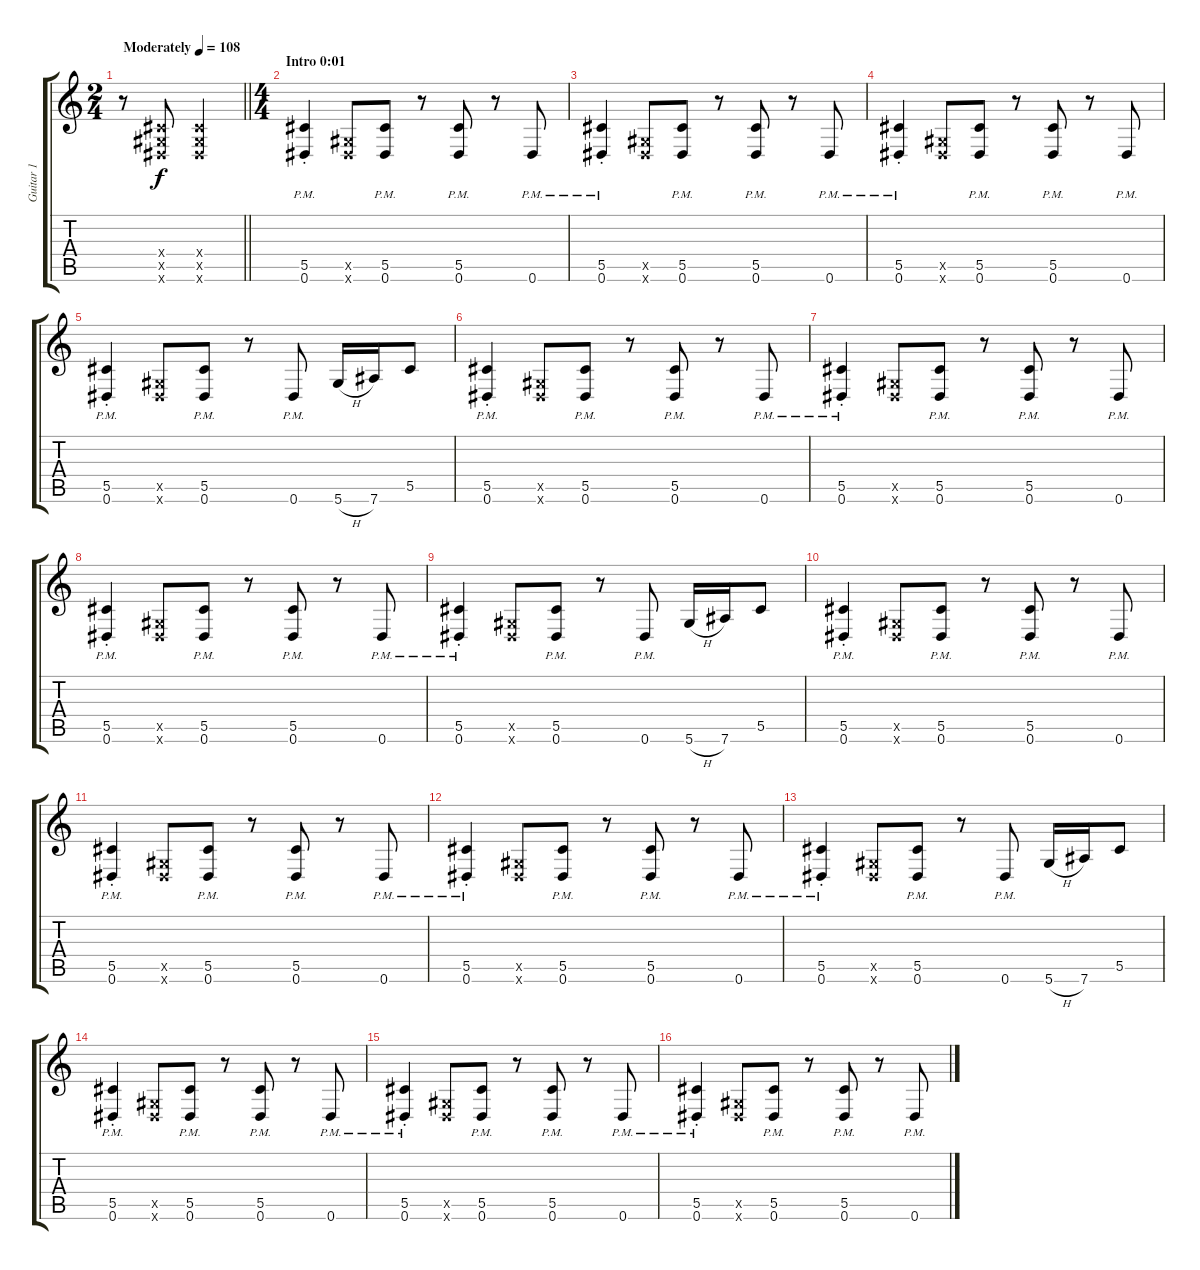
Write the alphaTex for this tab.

\track ("Guitar 1" "Guitar 1") {instrument distortionguitar}
\staff {score tabs}
\tuning (Eb4 Bb3 Gb3 Db3 Ab2 Eb2) {hide}
\ts (2 4)
\tempo (108 "Moderately")
\clef g2
\barLineRight lightlight
\ks c
r.8{dy f instrument distortionguitar} (0.4{x} 0.5{x} 0.6{x}).8 (0.4{x} 0.5{x} 0.6{x}).4 |
\ts (4 4)
\section ("" "Intro 0:01")
(5.5{pm st} 0.6{pm st}).4 (0.5{x} 0.6{x}).8 (5.5{pm} 0.6{pm}).8 r.8 (5.5{pm} 0.6{pm}).8 r.8 0.6{pm}.8 |
(5.5{pm st} 0.6{pm st}).4 (0.5{x} 0.6{x}).8 (5.5{pm} 0.6{pm}).8 r.8 (5.5{pm} 0.6{pm}).8 r.8 0.6{pm}.8 |
(5.5{pm st} 0.6{pm st}).4 (0.5{x} 0.6{x}).8 (5.5{pm} 0.6{pm}).8 r.8 (5.5{pm} 0.6{pm}).8 r.8 0.6{pm}.8 |
(5.5{pm st} 0.6{pm st}).4 (0.5{x} 0.6{x}).8 (5.5{pm} 0.6{pm}).8 r.8 0.6{pm}.8 5.6{h}.16 7.6.16 5.5.8 |
(5.5{pm st} 0.6{pm st}).4 (0.5{x} 0.6{x}).8 (5.5{pm} 0.6{pm}).8 r.8 (5.5{pm} 0.6{pm}).8 r.8 0.6{pm}.8 |
(5.5{pm st} 0.6{pm st}).4 (0.5{x} 0.6{x}).8 (5.5{pm} 0.6{pm}).8 r.8 (5.5{pm} 0.6{pm}).8 r.8 0.6{pm}.8 |
(5.5{pm st} 0.6{pm st}).4 (0.5{x} 0.6{x}).8 (5.5{pm} 0.6{pm}).8 r.8 (5.5{pm} 0.6{pm}).8 r.8 0.6{pm}.8 |
(5.5{pm st} 0.6{pm st}).4 (0.5{x} 0.6{x}).8 (5.5{pm} 0.6{pm}).8 r.8 0.6{pm}.8 5.6{h}.16 7.6.16 5.5.8 |
(5.5{pm st} 0.6{pm st}).4 (0.5{x} 0.6{x}).8 (5.5{pm} 0.6{pm}).8 r.8 (5.5{pm} 0.6{pm}).8 r.8 0.6{pm}.8 |
(5.5{pm st} 0.6{pm st}).4 (0.5{x} 0.6{x}).8 (5.5{pm} 0.6{pm}).8 r.8 (5.5{pm} 0.6{pm}).8 r.8 0.6{pm}.8 |
(5.5{pm st} 0.6{pm st}).4 (0.5{x} 0.6{x}).8 (5.5{pm} 0.6{pm}).8 r.8 (5.5{pm} 0.6{pm}).8 r.8 0.6{pm}.8 |
(5.5{pm st} 0.6{pm st}).4 (0.5{x} 0.6{x}).8 (5.5{pm} 0.6{pm}).8 r.8 0.6{pm}.8 5.6{h}.16 7.6.16 5.5.8 |
(5.5{pm st} 0.6{pm st}).4 (0.5{x} 0.6{x}).8 (5.5{pm} 0.6{pm}).8 r.8 (5.5{pm} 0.6{pm}).8 r.8 0.6{pm}.8 |
(5.5{pm st} 0.6{pm st}).4 (0.5{x} 0.6{x}).8 (5.5{pm} 0.6{pm}).8 r.8 (5.5{pm} 0.6{pm}).8 r.8 0.6{pm}.8 |
(5.5{pm st} 0.6{pm st}).4 (0.5{x} 0.6{x}).8 (5.5{pm} 0.6{pm}).8 r.8 (5.5{pm} 0.6{pm}).8 r.8 0.6{pm}.8
